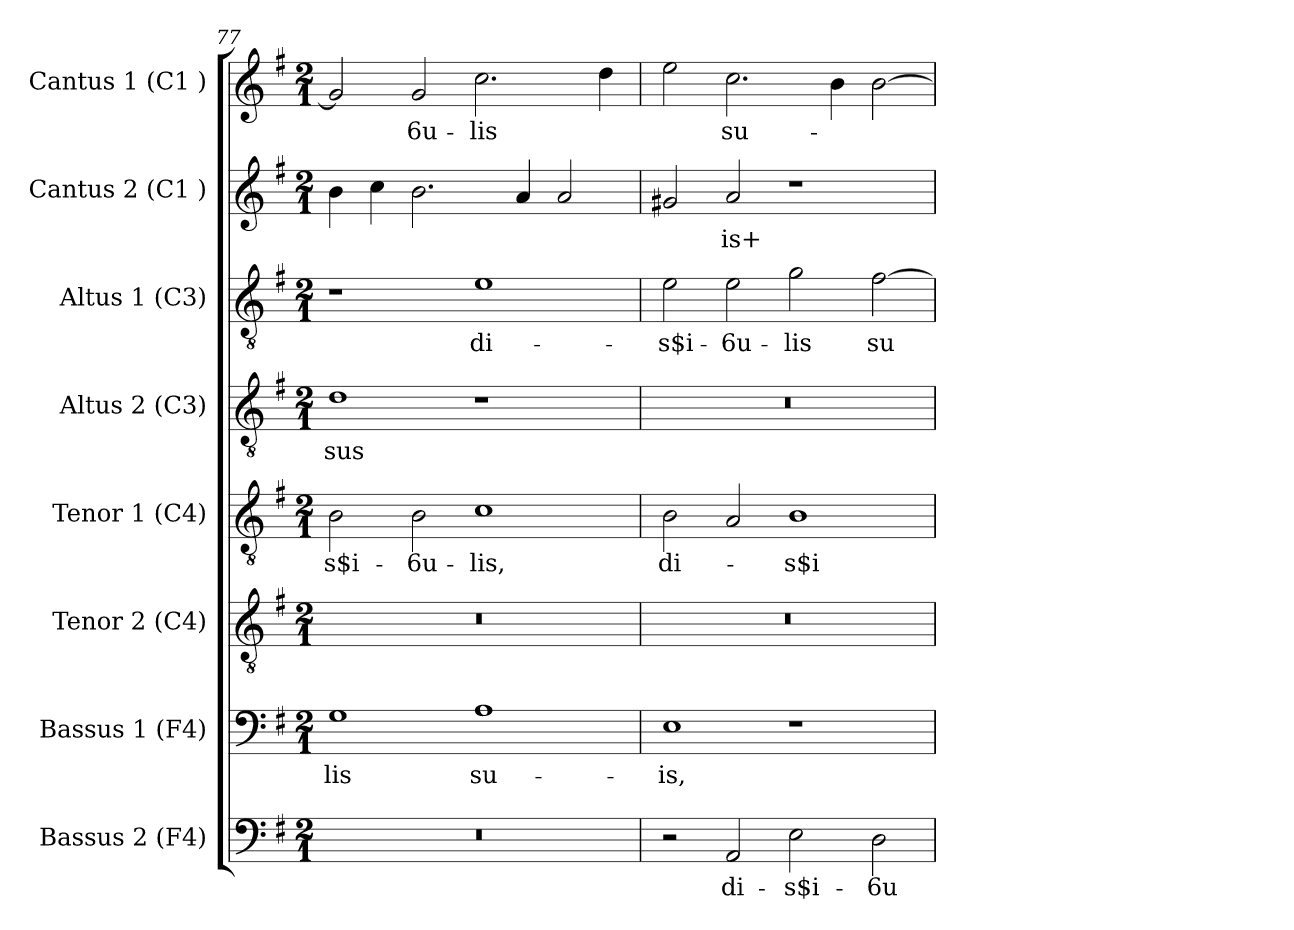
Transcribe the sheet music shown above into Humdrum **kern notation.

**kern	**text	**kern	**text	**kern	**kern	**text	**kern	**text	**kern	**text	**kern	**text	**kern	**text
*part8	*part8	*part7	*part7	*part6	*part5	*part5	*part4	*part4	*part3	*part3	*part2	*part2	*part1	*part1
*staff8	*staff8	*staff7	*staff7	*staff6	*staff5	*staff5	*staff4	*staff4	*staff3	*staff3	*staff2	*staff2	*staff1	*staff1
*I"Bassus 2 (F4)	*	*I"Bassus 1 (F4)	*	*I"Tenor 2 (C4)	*I"Tenor 1 (C4)	*	*I"Altus 2 (C3)	*	*I"Altus 1 (C3)	*	*I"Cantus 2 (C1 )	*	*I"Cantus 1 (C1 )	*
*I'B2	*	*I'B1	*	*I'T2	*I'T1	*	*I'A2	*	*I'A1	*	*I'C2	*	*I'C1	*
*clefF4	*	*clefF4	*	*clefGv2	*clefGv2	*	*clefGv2	*	*clefGv2	*	*clefG2	*	*clefG2	*
*k[f#]	*	*k[f#]	*	*k[f#]	*k[f#]	*	*k[f#]	*	*k[f#]	*	*k[f#]	*	*k[f#]	*
*G:	*	*G:	*	*G:	*G:	*	*G:	*	*G:	*	*G:	*	*G:	*
*M2/1	*	*M2/1	*	*M2/1	*M2/1	*	*M2/1	*	*M2/1	*	*M2/1	*	*M2/1	*
=77	=77	=77	=77	=77	=77	=77	=77	=77	=77	=77	=77	=77	=77	=77
!	!	!	!LO:LY:b:cj	!	!	!LO:LY:b:cj	!	!LO:LY:b:cj	!	!	!	!	!	!
0r	.	1G	-lis	0r	2B\	-s$i-	1d	-sus	1r	.	4b\	.	2g/]	.
.	.	.	.	.	.	.	.	.	.	.	4cc\	.	.	.
!	!	!	!	!	!	!LO:LY:b:cj	!	!	!	!	!	!	!	!LO:LY:b:cj
.	.	.	.	.	2B\	-6u-	.	.	.	.	2.b\	.	2g/	-6u-
!	!	!	!LO:LY:b:cj	!	!	!LO:LY:b:cj	!	!	!	!LO:LY:b:cj	!	!	!	!LO:LY:b:cj
.	.	1A	su-	.	1c	-lis,	1r	.	1e	di-	.	.	2.cc\	-lis
.	.	.	.	.	.	.	.	.	.	.	4a/	.	.	.
.	.	.	.	.	.	.	.	.	.	.	2a/	.	.	.
.	.	.	.	.	.	.	.	.	.	.	.	.	4dd\	.
=78	=78	=78	=78	=78	=78	=78	=78	=78	=78	=78	=78	=78	=78	=78
!	!	!	!LO:LY:b:cj	!	!	!LO:LY:b:cj	!	!	!	!LO:LY:b:cj	!	!	!	!
2r	.	1E	-is,	0r	2B\	di-	0r	.	2e\	-s$i-	2g#/	.	2ee\	.
!	!LO:LY:b:cj	!	!	!	!	!	!	!	!	!LO:LY:b:cj	!	!LO:LY:b:cj	!	!LO:LY:b:cj
2AA/	di-	.	.	.	2A/	.	.	.	2e\	-6u-	2a/	-is+	2.cc\	su-
!	!LO:LY:b:cj	!	!	!	!	!LO:LY:b:cj	!	!	!	!LO:LY:b:cj	!	!	!	!
2E\	-s$i-	1r	.	.	1B	-s$i-	.	.	2g\	-lis	1r	.	.	.
.	.	.	.	.	.	.	.	.	.	.	.	.	4b\	.
!	!LO:LY:b:cj	!	!	!	!	!	!	!	!	!LO:LY:b:cj	!	!	!	!
2D\	-6u-	.	.	.	.	.	.	.	[>2f#\	su-	.	.	[>2b\	.
=	=	=	=	=	=	=	=	=	=	=	=	=	=	=
*-	*-	*-	*-	*-	*-	*-	*-	*-	*-	*-	*-	*-	*-	*-
